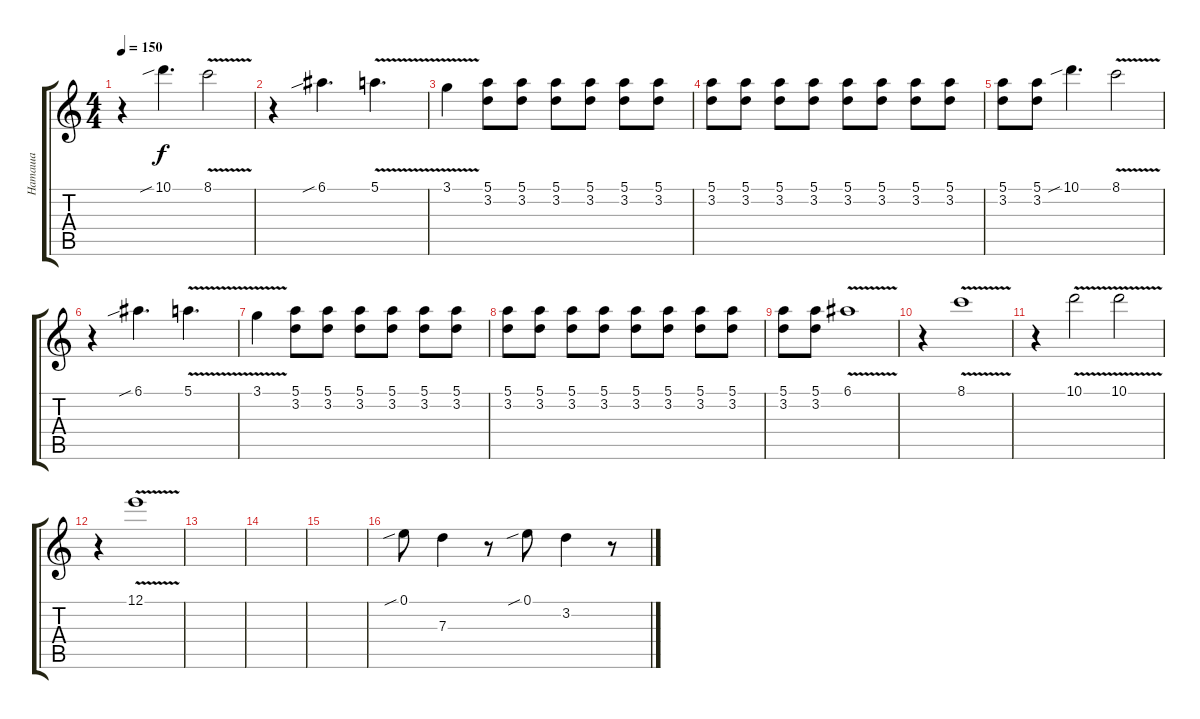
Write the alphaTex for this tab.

\track ("Наташа " "Наташа ") {instrument acousticguitarsteel}
\staff {score tabs}
\tuning (E4 B3 G3 D3 A2 E2) {hide}
\ts (4 4)
\tempo 150
\clef g2
\ks c
r.4{dy f} 10.1{sib}.4{d} 8.1{v}.2 |
r.4 6.1{sib}.4{d} 5.1{v}.4{d} |
3.1{v}.4 (5.1 3.2).8 (5.1 3.2).8 (5.1 3.2).8 (5.1 3.2).8 (5.1 3.2).8 (5.1 3.2).8 |
(5.1 3.2).8 (5.1 3.2).8 (5.1 3.2).8 (5.1 3.2).8 (5.1 3.2).8 (5.1 3.2).8 (5.1 3.2).8 (5.1 3.2).8 |
(5.1 3.2).8 (5.1 3.2).8 10.1{sib}.4{d} 8.1{v}.2 |
r.4 6.1{sib}.4{d} 5.1{v}.4{d} |
3.1{v}.4 (5.1 3.2).8 (5.1 3.2).8 (5.1 3.2).8 (5.1 3.2).8 (5.1 3.2).8 (5.1 3.2).8 |
(5.1 3.2).8 (5.1 3.2).8 (5.1 3.2).8 (5.1 3.2).8 (5.1 3.2).8 (5.1 3.2).8 (5.1 3.2).8 (5.1 3.2).8 |
(5.1 3.2).8 (5.1 3.2).8 6.1{v}.1 |
r.4 8.1{v}.1 |
r.4 10.1{v}.2 10.1{v}.2 |
r.4 12.1{v}.1 |
|
|
|
0.1{sib}.8 7.3.4 r.8 0.1{sib}.8 3.2.4 r.8
